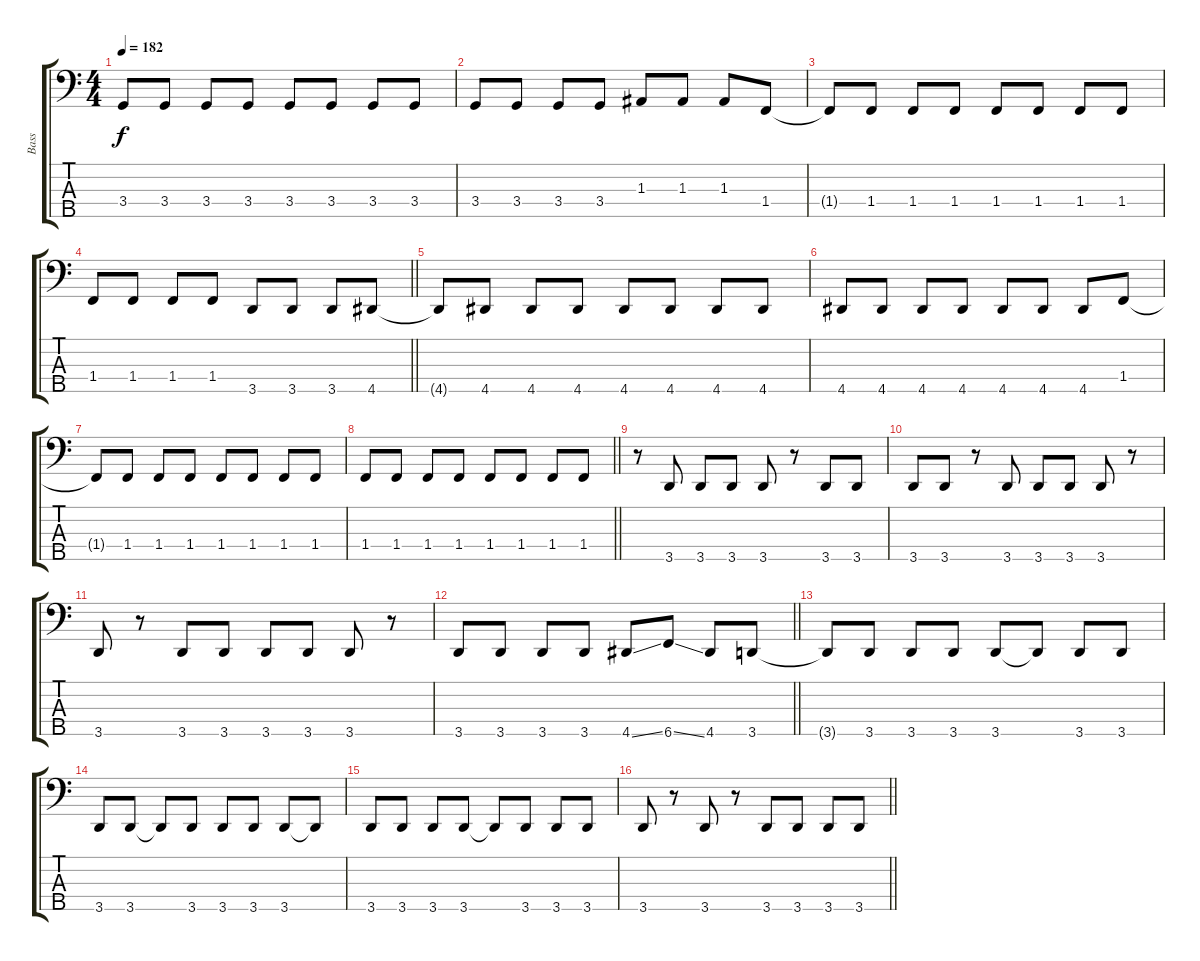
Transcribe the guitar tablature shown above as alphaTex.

\track ("Bass" "Bass") {instrument electricbassfinger}
\staff {score tabs}
\tuning (G2 D2 A1 E1 B0) {hide}
\ts (4 4)
\tempo 182
\clef f4
\ks c
3.4.8{dy f} 3.4.8 3.4.8 3.4.8 3.4.8 3.4.8 3.4.8 3.4.8 |
3.4.8 3.4.8 3.4.8 3.4.8 1.3.8 1.3.8 1.3.8 1.4.8 |
1.4{t}.8 1.4.8 1.4.8 1.4.8 1.4.8 1.4.8 1.4.8 1.4.8 |
\barLineRight lightlight
1.4.8 1.4.8 1.4.8 1.4.8 3.5.8 3.5.8 3.5.8 4.5.8 |
4.5{t}.8 4.5.8 4.5.8 4.5.8 4.5.8 4.5.8 4.5.8 4.5.8 |
4.5.8 4.5.8 4.5.8 4.5.8 4.5.8 4.5.8 4.5.8 1.4.8 |
1.4{t}.8 1.4.8 1.4.8 1.4.8 1.4.8 1.4.8 1.4.8 1.4.8 |
\barLineRight lightlight
1.4.8 1.4.8 1.4.8 1.4.8 1.4.8 1.4.8 1.4.8 1.4.8 |
\section ("" "")
r.8 3.5.8 3.5.8 3.5.8 3.5.8 r.8 3.5.8 3.5.8 |
3.5.8 3.5.8 r.8 3.5.8 3.5.8 3.5.8 3.5.8 r.8 |
3.5.8 r.8 3.5.8 3.5.8 3.5.8 3.5.8 3.5.8 r.8 |
\barLineRight lightlight
3.5.8 3.5.8 3.5.8 3.5.8 4.5{ss}.8 6.5{ss}.8 4.5.8 3.5.8 |
3.5{t}.8 3.5.8 3.5.8 3.5.8 3.5.8 3.5{t}.8 3.5.8 3.5.8 |
3.5.8 3.5.8 3.5{t}.8 3.5.8 3.5.8 3.5.8 3.5.8 3.5{t}.8 |
3.5.8 3.5.8 3.5.8 3.5.8 3.5{t}.8 3.5.8 3.5.8 3.5.8 |
\barLineRight lightlight
3.5.8 r.8 3.5.8 r.8 3.5.8 3.5.8 3.5.8 3.5.8
